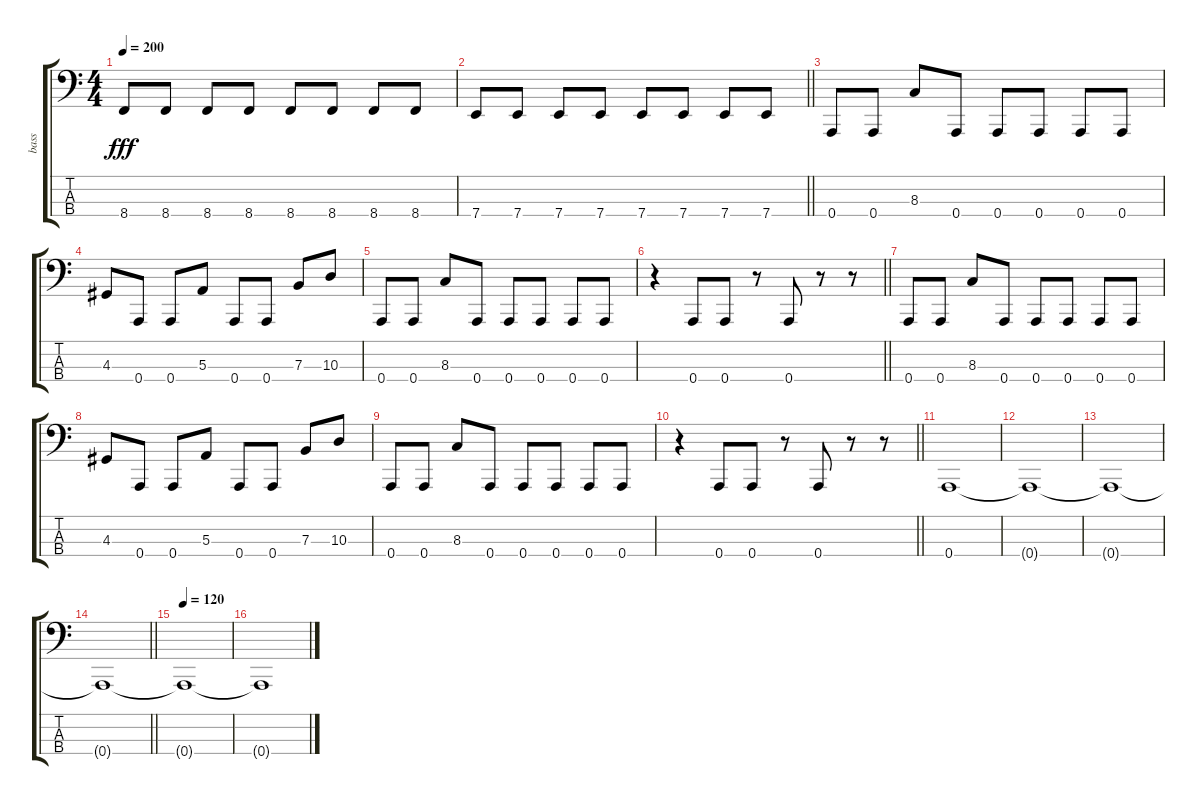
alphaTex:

\track ("bass" "bass") {instrument electricbasspick}
\staff {score tabs}
\tuning (D2 A1 E1 A0) {hide}
\ts (4 4)
\tempo 200
\clef f4
\ks c
8.4.8{dy fff} 8.4.8 8.4.8 8.4.8 8.4.8 8.4.8 8.4.8 8.4.8 |
\barLineRight lightlight
7.4.8 7.4.8 7.4.8 7.4.8 7.4.8 7.4.8 7.4.8 7.4.8 |
0.4.8 0.4.8 8.3.8 0.4.8 0.4.8 0.4.8 0.4.8 0.4.8 |
4.3.8 0.4.8 0.4.8 5.3.8 0.4.8 0.4.8 7.3.8 10.3.8 |
0.4.8 0.4.8 8.3.8 0.4.8 0.4.8 0.4.8 0.4.8 0.4.8 |
\barLineRight lightlight
r.4 0.4.8 0.4.8 r.8 0.4.8 r.8 r.8 |
0.4.8 0.4.8 8.3.8 0.4.8 0.4.8 0.4.8 0.4.8 0.4.8 |
4.3.8 0.4.8 0.4.8 5.3.8 0.4.8 0.4.8 7.3.8 10.3.8 |
0.4.8 0.4.8 8.3.8 0.4.8 0.4.8 0.4.8 0.4.8 0.4.8 |
\barLineRight lightlight
r.4 0.4.8 0.4.8 r.8 0.4.8 r.8 r.8 |
0.4.1 |
0.4{t}.1 |
0.4{t}.1 |
\barLineRight lightlight
0.4{t}.1 |
\tempo 120
0.4{t}.1 |
0.4{t}.1
